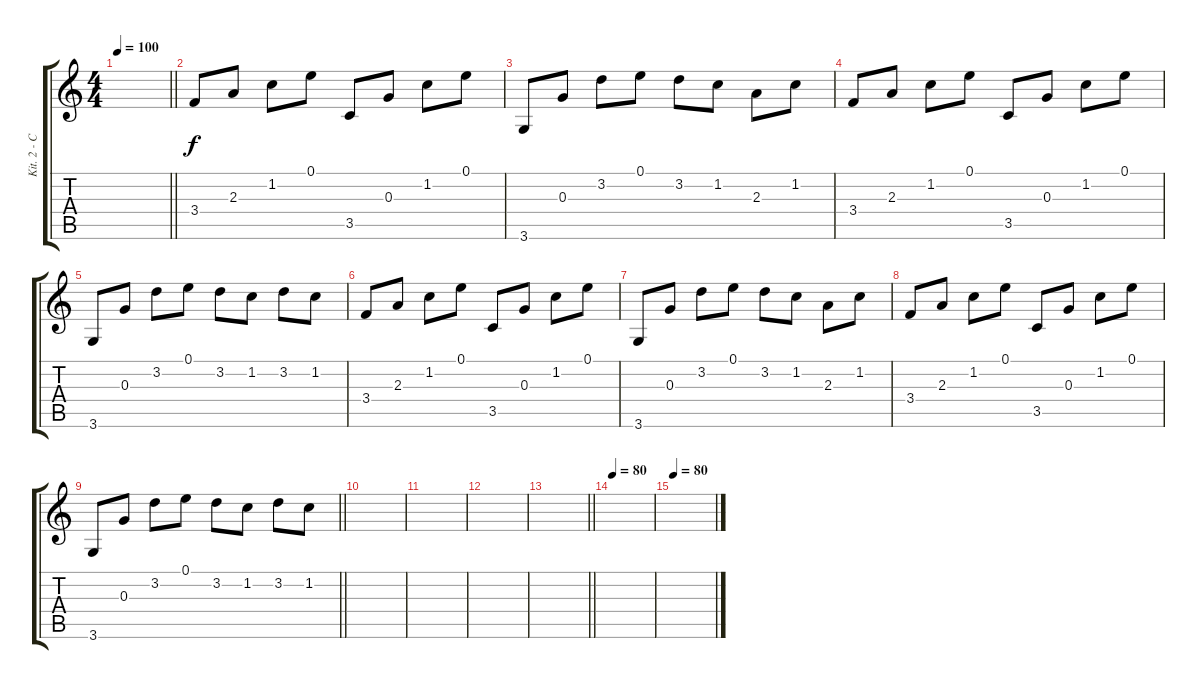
\track ("Kit. 2 - Clean" "Kit. 2 - C") {instrument electricguitarclean}
\staff {score tabs}
\tuning (E4 B3 G3 D3 A2 E2) {hide}
\ts (4 4)
\tempo 100
\clef g2
\barLineRight lightlight
\ks c
|
3.4.8{dy f} 2.3.8 1.2.8 0.1.8 3.5.8 0.3.8 1.2.8 0.1.8 |
3.6.8 0.3.8 3.2.8 0.1.8 3.2.8 1.2.8 2.3.8 1.2.8 |
3.4.8 2.3.8 1.2.8 0.1.8 3.5.8 0.3.8 1.2.8 0.1.8 |
3.6.8 0.3.8 3.2.8 0.1.8 3.2.8 1.2.8 3.2.8 1.2.8 |
3.4.8 2.3.8 1.2.8 0.1.8 3.5.8 0.3.8 1.2.8 0.1.8 |
3.6.8 0.3.8 3.2.8 0.1.8 3.2.8 1.2.8 2.3.8 1.2.8 |
3.4.8 2.3.8 1.2.8 0.1.8 3.5.8 0.3.8 1.2.8 0.1.8 |
\barLineRight lightlight
3.6.8 0.3.8 3.2.8 0.1.8 3.2.8 1.2.8 3.2.8 1.2.8 |
|
|
|
\barLineRight lightlight
|
\tempo 80
|
\tempo 80
